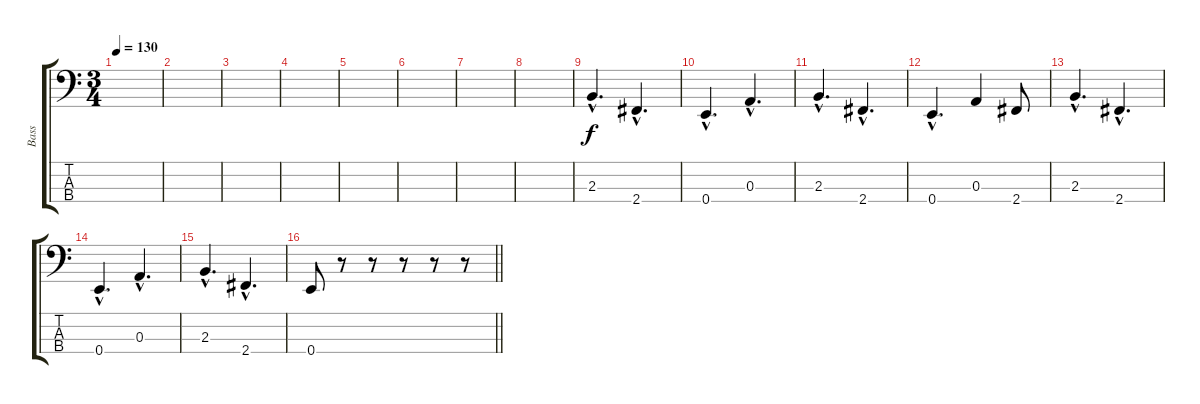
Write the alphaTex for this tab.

\track ("Bass" "Bass") {instrument electricbassfinger}
\staff {score tabs}
\tuning (G2 D2 A1 E1) {hide}
\ts (3 4)
\tempo 130
\clef f4
\ks c
|
|
|
|
|
|
|
|
2.3{hac}.4{d} 2.4{hac}.4{d} |
0.4{hac}.4{d} 0.3{hac}.4{d} |
2.3{hac}.4{d} 2.4{hac}.4{d} |
0.4{hac}.4{d} 0.3.4 2.4.8 |
2.3{hac}.4{d} 2.4{hac}.4{d} |
0.4{hac}.4{d} 0.3{hac}.4{d} |
2.3{hac}.4{d} 2.4{hac}.4{d} |
\barLineRight lightlight
0.4.8 r.8 r.8 r.8 r.8 r.8
